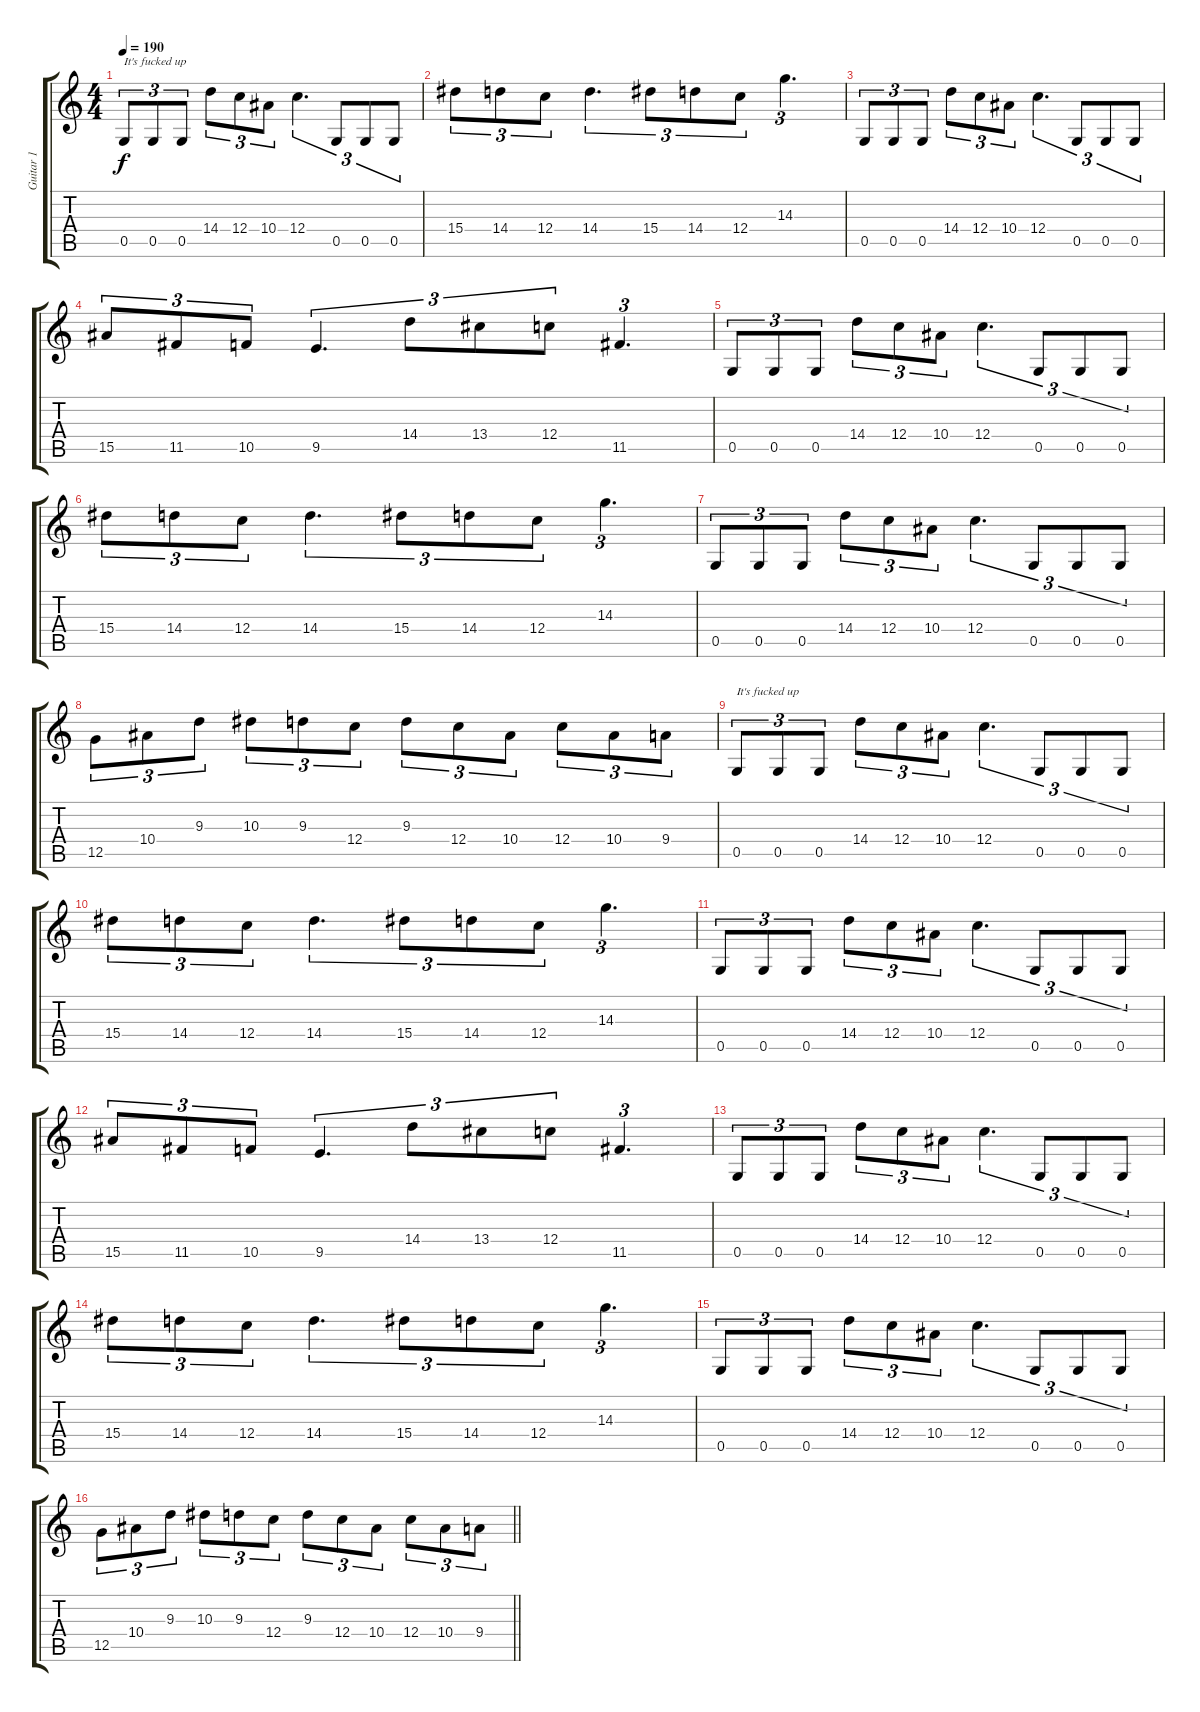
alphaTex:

\track ("Guitar 1" "Guitar 1") {instrument distortionguitar}
\staff {score tabs}
\tuning (D4 A3 F3 C3 G2 C2) {hide}
\ts (4 4)
\tempo 190
\clef g2
\ks c
0.5.8{tu (3 2) txt "It's fucked up" dy f volume 12} 0.5.8{tu (3 2)} 0.5.8{tu (3 2)} 14.4.8{tu (3 2)} 12.4.8{tu (3 2)} 10.4.8{tu (3 2)} 12.4.4{d tu (3 2)} 0.5.8{tu (3 2)} 0.5.8{tu (3 2)} 0.5.8{tu (3 2)} |
15.4.8{tu (3 2)} 14.4.8{tu (3 2)} 12.4.8{tu (3 2)} 14.4.4{d tu (3 2)} 15.4.8{tu (3 2)} 14.4.8{tu (3 2)} 12.4.8{tu (3 2)} 14.3.4{d tu (3 2)} |
0.5.8{tu (3 2)} 0.5.8{tu (3 2)} 0.5.8{tu (3 2)} 14.4.8{tu (3 2)} 12.4.8{tu (3 2)} 10.4.8{tu (3 2)} 12.4.4{d tu (3 2)} 0.5.8{tu (3 2)} 0.5.8{tu (3 2)} 0.5.8{tu (3 2)} |
15.5.8{tu (3 2)} 11.5.8{tu (3 2)} 10.5.8{tu (3 2)} 9.5.4{d tu (3 2)} 14.4.8{tu (3 2)} 13.4.8{tu (3 2)} 12.4.8{tu (3 2)} 11.5.4{d tu (3 2)} |
0.5.8{tu (3 2)} 0.5.8{tu (3 2)} 0.5.8{tu (3 2)} 14.4.8{tu (3 2)} 12.4.8{tu (3 2)} 10.4.8{tu (3 2)} 12.4.4{d tu (3 2)} 0.5.8{tu (3 2)} 0.5.8{tu (3 2)} 0.5.8{tu (3 2)} |
15.4.8{tu (3 2)} 14.4.8{tu (3 2)} 12.4.8{tu (3 2)} 14.4.4{d tu (3 2)} 15.4.8{tu (3 2)} 14.4.8{tu (3 2)} 12.4.8{tu (3 2)} 14.3.4{d tu (3 2)} |
0.5.8{tu (3 2)} 0.5.8{tu (3 2)} 0.5.8{tu (3 2)} 14.4.8{tu (3 2)} 12.4.8{tu (3 2)} 10.4.8{tu (3 2)} 12.4.4{d tu (3 2)} 0.5.8{tu (3 2)} 0.5.8{tu (3 2)} 0.5.8{tu (3 2)} |
12.5.8{tu (3 2)} 10.4.8{tu (3 2)} 9.3.8{tu (3 2)} 10.3.8{tu (3 2)} 9.3.8{tu (3 2)} 12.4.8{tu (3 2)} 9.3.8{tu (3 2)} 12.4.8{tu (3 2)} 10.4.8{tu (3 2)} 12.4.8{tu (3 2)} 10.4.8{tu (3 2)} 9.4.8{tu (3 2)} |
0.5.8{tu (3 2) txt "It's fucked up"} 0.5.8{tu (3 2)} 0.5.8{tu (3 2)} 14.4.8{tu (3 2)} 12.4.8{tu (3 2)} 10.4.8{tu (3 2)} 12.4.4{d tu (3 2)} 0.5.8{tu (3 2)} 0.5.8{tu (3 2)} 0.5.8{tu (3 2)} |
15.4.8{tu (3 2)} 14.4.8{tu (3 2)} 12.4.8{tu (3 2)} 14.4.4{d tu (3 2)} 15.4.8{tu (3 2)} 14.4.8{tu (3 2)} 12.4.8{tu (3 2)} 14.3.4{d tu (3 2)} |
0.5.8{tu (3 2)} 0.5.8{tu (3 2)} 0.5.8{tu (3 2)} 14.4.8{tu (3 2)} 12.4.8{tu (3 2)} 10.4.8{tu (3 2)} 12.4.4{d tu (3 2)} 0.5.8{tu (3 2)} 0.5.8{tu (3 2)} 0.5.8{tu (3 2)} |
15.5.8{tu (3 2)} 11.5.8{tu (3 2)} 10.5.8{tu (3 2)} 9.5.4{d tu (3 2)} 14.4.8{tu (3 2)} 13.4.8{tu (3 2)} 12.4.8{tu (3 2)} 11.5.4{d tu (3 2)} |
0.5.8{tu (3 2)} 0.5.8{tu (3 2)} 0.5.8{tu (3 2)} 14.4.8{tu (3 2)} 12.4.8{tu (3 2)} 10.4.8{tu (3 2)} 12.4.4{d tu (3 2)} 0.5.8{tu (3 2)} 0.5.8{tu (3 2)} 0.5.8{tu (3 2)} |
15.4.8{tu (3 2)} 14.4.8{tu (3 2)} 12.4.8{tu (3 2)} 14.4.4{d tu (3 2)} 15.4.8{tu (3 2)} 14.4.8{tu (3 2)} 12.4.8{tu (3 2)} 14.3.4{d tu (3 2)} |
0.5.8{tu (3 2)} 0.5.8{tu (3 2)} 0.5.8{tu (3 2)} 14.4.8{tu (3 2)} 12.4.8{tu (3 2)} 10.4.8{tu (3 2)} 12.4.4{d tu (3 2)} 0.5.8{tu (3 2)} 0.5.8{tu (3 2)} 0.5.8{tu (3 2)} |
\barLineRight lightlight
12.5.8{tu (3 2)} 10.4.8{tu (3 2)} 9.3.8{tu (3 2)} 10.3.8{tu (3 2)} 9.3.8{tu (3 2)} 12.4.8{tu (3 2)} 9.3.8{tu (3 2)} 12.4.8{tu (3 2)} 10.4.8{tu (3 2)} 12.4.8{tu (3 2)} 10.4.8{tu (3 2)} 9.4.8{tu (3 2)}
